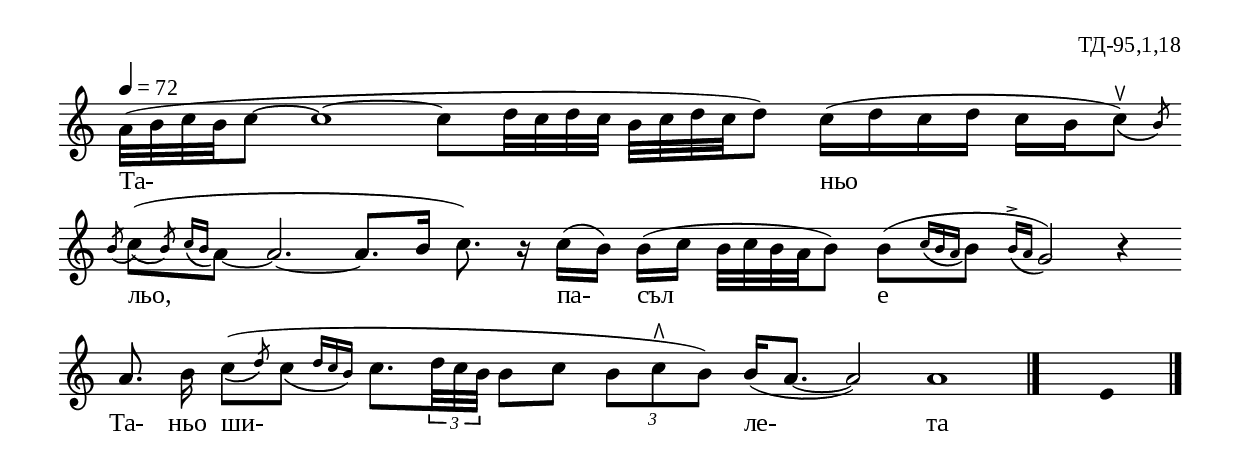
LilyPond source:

%{
TD_095_1_18
%}

\include "td-preamble.ly"

\score {
\relative c'' {
\tempo 4 = 72
%\time 5/16
\cadenzaOn
\phrasingSlurDown
a32[( b c b c8]~ c1~ c8[ d32 c d c] b[ c d c d8])
c16[( d c d] c[ b \afterGrace c8^\ltoe])\( { \stdB b\) \stdE }
\bar ""
\acciaccatura b8 \afterGrace c[(\( {\stdB  b\) \stdE } 
\grace { c16[\( b] } a8]\)~ a2.~
a8.[ b16] c8.) r16 \bar ""
c[( b]) b[( c] b32[ c b a b8])
b[( \grace { c16[\( b a] } b8]\) \grace { b16^>[\( a] } g2\)) r4
\bar ""
a8. b16\noBeam \afterGrace c8[(\( { \stdB d\) \stdE } 
\afterGrace c]\( { d16[c b]\) }
c8.[ \times 2/3 { d32 c b] } b8[ c] \times 2/3 { b[ c^\rtoe b]) }
b16[( a8.]~ a2) a1
 \bar "|." 
s4 \fixB e
 \bar "|."  
}
\addlyrics { Та- ньо льо, па- съл е Та- ньо ши- ле- та }
%
\layout {
     \context { 
	    \Staff \remove "Time_signature_engraver" } 
  indent = #0
  line-width = 190\mm
  ragged-right=##f
}
%
\midi { 
	\context {
		\Score
		tempoWholesPerMinute = #(ly:make-moment 72 4)
		}
	}
}
%
\header{
  opus = "ТД-95,1,18"
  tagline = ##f
}


